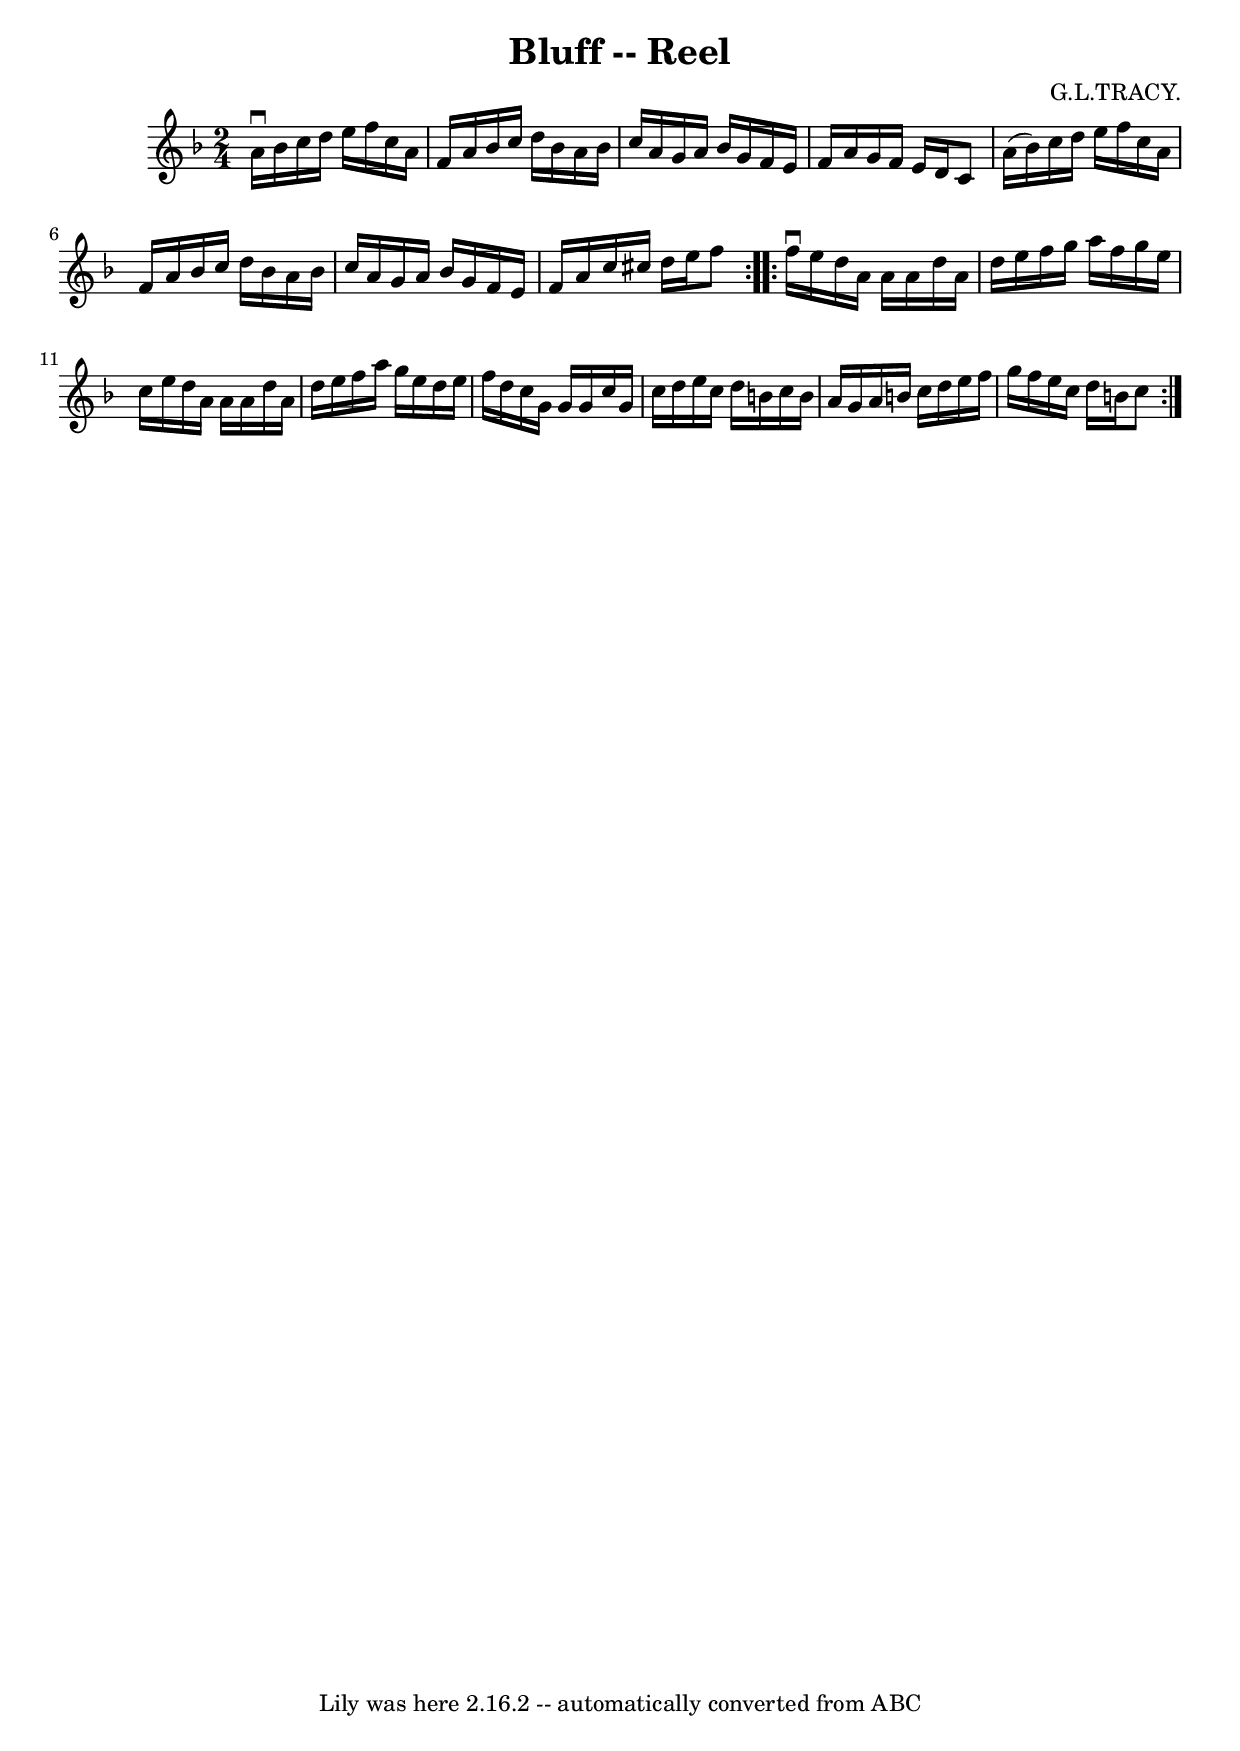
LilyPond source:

\version "2.16.2"
\include "Mammoth.ily"
\header {
	%% book = "Ryan's Mammoth Collection"
	composer = "G.L.TRACY."
	crossRefNumber = "1"
	footnotes = "\\\\278"
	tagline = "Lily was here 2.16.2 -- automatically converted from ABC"
	title = "Bluff -- Reel"
}
voicedefault =  {


\repeat volta 2 {
\time 2/4 
\key f \major a'16^\downbow bes'16  |
 c''16 d''16  
 e''16 f''16 c''16 a'16 f'16 a'16    |
 bes'16 c''16 
 d''16 bes'16 a'16 bes'16 c''16 a'16    |
 g'16    
a'16 bes'16 g'16 f'16 e'16 f'16 a'16    |
 g'16    
f'16 e'16 d'16 c'8 a'16 (bes'16)   |
 c''16    
d''16 e''16 f''16 c''16 a'16 f'16 a'16    |
 bes'16   
 c''16 d''16 bes'16 a'16 bes'16 c''16 a'16    |
 g'16 
 a'16 bes'16 g'16 f'16 e'16 f'16 a'16    |
 c''16   
 cis''16 d''16 e''16 f''8  }     \repeat volta 2 { f''16^\downbow   
e''16  |
 d''16 a'16 a'16 a'16 d''16 a'16 d''16    
e''16    |
 f''16 g''16 a''16 f''16 g''16 e''16 c''16 
 e''16    |
 d''16 a'16 a'16 a'16 d''16 a'16 d''16  
 e''16    |
 f''16 a''16 g''16 e''16 d''16 e''16    
f''16 d''16    |
 c''16 g'16 g'16 g'16 c''16 g'16   
 c''16 d''16    |
 e''16 c''16 d''16 b'16 c''16 b'16  
 a'16 g'16    |
 a'16 b'16 c''16 d''16 e''16 f''16   
 g''16 f''16    |
 e''16 c''16 d''16 b'16 c''8  }   
}

\score{
    <<

	\context Staff="default"
	{
	    \voicedefault 
	}

    >>
	\layout {
	}
	\midi {}
}
